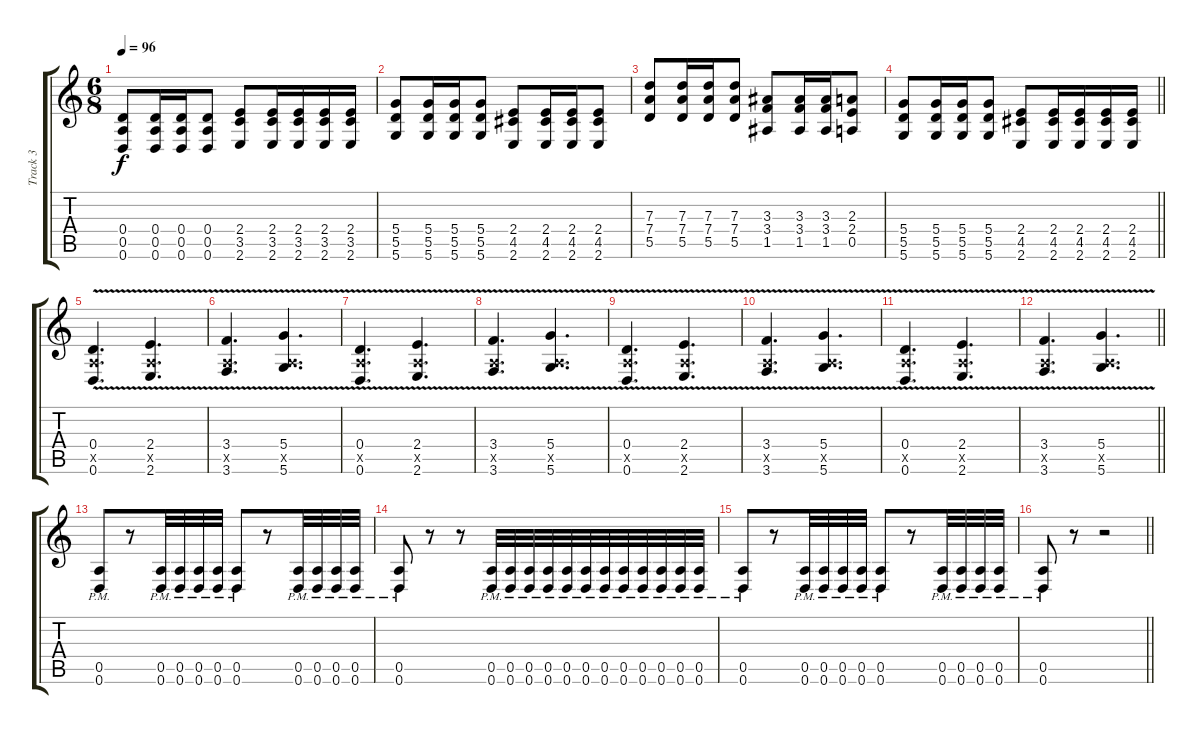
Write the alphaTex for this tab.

\track ("Track 3" "Track 3") {instrument distortionguitar}
\staff {score tabs}
\tuning (E4 B3 G3 D3 A2 D2) {hide}
\ts (6 8)
\tempo 96
\clef g2
\ks c
(0.4 0.5 0.6).8{dy f} (0.4 0.5 0.6).16 (0.4 0.5 0.6).16 (0.4 0.5 0.6).8 (2.4 3.5 2.6).8 (2.4 3.5 2.6).16 (2.4 3.5 2.6).16 (2.4 3.5 2.6).16 (2.4 3.5 2.6).16 |
(5.4 5.5 5.6).8 (5.4 5.5 5.6).16 (5.4 5.5 5.6).16 (5.4 5.5 5.6).8 (2.4 4.5 2.6).8 (2.4 4.5 2.6).16 (2.4 4.5 2.6).16 (2.4 4.5 2.6).8 |
(7.3 7.4 5.5).8 (7.3 7.4 5.5).16 (7.3 7.4 5.5).16 (7.3 7.4 5.5).8 (3.3 3.4 1.5).8 (3.3 3.4 1.5).16 (3.3 3.4 1.5).16 (2.3 2.4 0.5).8 |
\barLineRight lightlight
(5.4 5.5 5.6).8 (5.4 5.5 5.6).16 (5.4 5.5 5.6).16 (5.4 5.5 5.6).8 (2.4 4.5 2.6).8 (2.4 4.5 2.6).16 (2.4 4.5 2.6).16 (2.4 4.5 2.6).16 (2.4 4.5 2.6).16 |
(0.4 0.5{x} 0.6{v}).4{d volume 15 balance 0} (2.4 0.5{x} 2.6{v}).4{d} |
(3.4 0.5{x} 3.6{v}).4{d} (5.4 0.5{x} 5.6{v}).4{d} |
(0.4 0.5{x} 0.6{v}).4{d} (2.4 0.5{x} 2.6{v}).4{d} |
(3.4 0.5{x} 3.6{v}).4{d} (5.4 0.5{x} 5.6{v}).4{d} |
(0.4 0.5{x} 0.6{v}).4{d} (2.4 0.5{x} 2.6{v}).4{d} |
(3.4 0.5{x} 3.6{v}).4{d} (5.4 0.5{x} 5.6{v}).4{d} |
(0.4 0.5{x} 0.6{v}).4{d} (2.4 0.5{x} 2.6{v}).4{d} |
\barLineRight lightlight
(3.4 0.5{x} 3.6{v}).4{d} (5.4 0.5{x} 5.6{v}).4{d} |
(0.5{pm} 0.6{pm}).8{volume 15 balance 0} r.8 (0.5{pm} 0.6{pm}).32 (0.5{pm} 0.6{pm}).32 (0.5{pm} 0.6{pm}).32 (0.5{pm} 0.6{pm}).32 (0.5{pm} 0.6{pm}).8 r.8 (0.5{pm} 0.6{pm}).32 (0.5{pm} 0.6{pm}).32 (0.5{pm} 0.6{pm}).32 (0.5{pm} 0.6{pm}).32 |
(0.5{pm} 0.6{pm}).8 r.8 r.8 (0.5{pm} 0.6{pm}).32 (0.5{pm} 0.6{pm}).32 (0.5{pm} 0.6{pm}).32 (0.5{pm} 0.6{pm}).32 (0.5{pm} 0.6{pm}).32 (0.5{pm} 0.6{pm}).32 (0.5{pm} 0.6{pm}).32 (0.5{pm} 0.6{pm}).32 (0.5{pm} 0.6{pm}).32 (0.5{pm} 0.6{pm}).32 (0.5{pm} 0.6{pm}).32 (0.5{pm} 0.6{pm}).32 |
(0.5{pm} 0.6{pm}).8 r.8 (0.5{pm} 0.6{pm}).32 (0.5{pm} 0.6{pm}).32 (0.5{pm} 0.6{pm}).32 (0.5{pm} 0.6{pm}).32 (0.5{pm} 0.6{pm}).8 r.8 (0.5{pm} 0.6{pm}).32 (0.5{pm} 0.6{pm}).32 (0.5{pm} 0.6{pm}).32 (0.5{pm} 0.6{pm}).32 |
\barLineRight lightlight
(0.5{pm} 0.6{pm}).8 r.8 r.2
